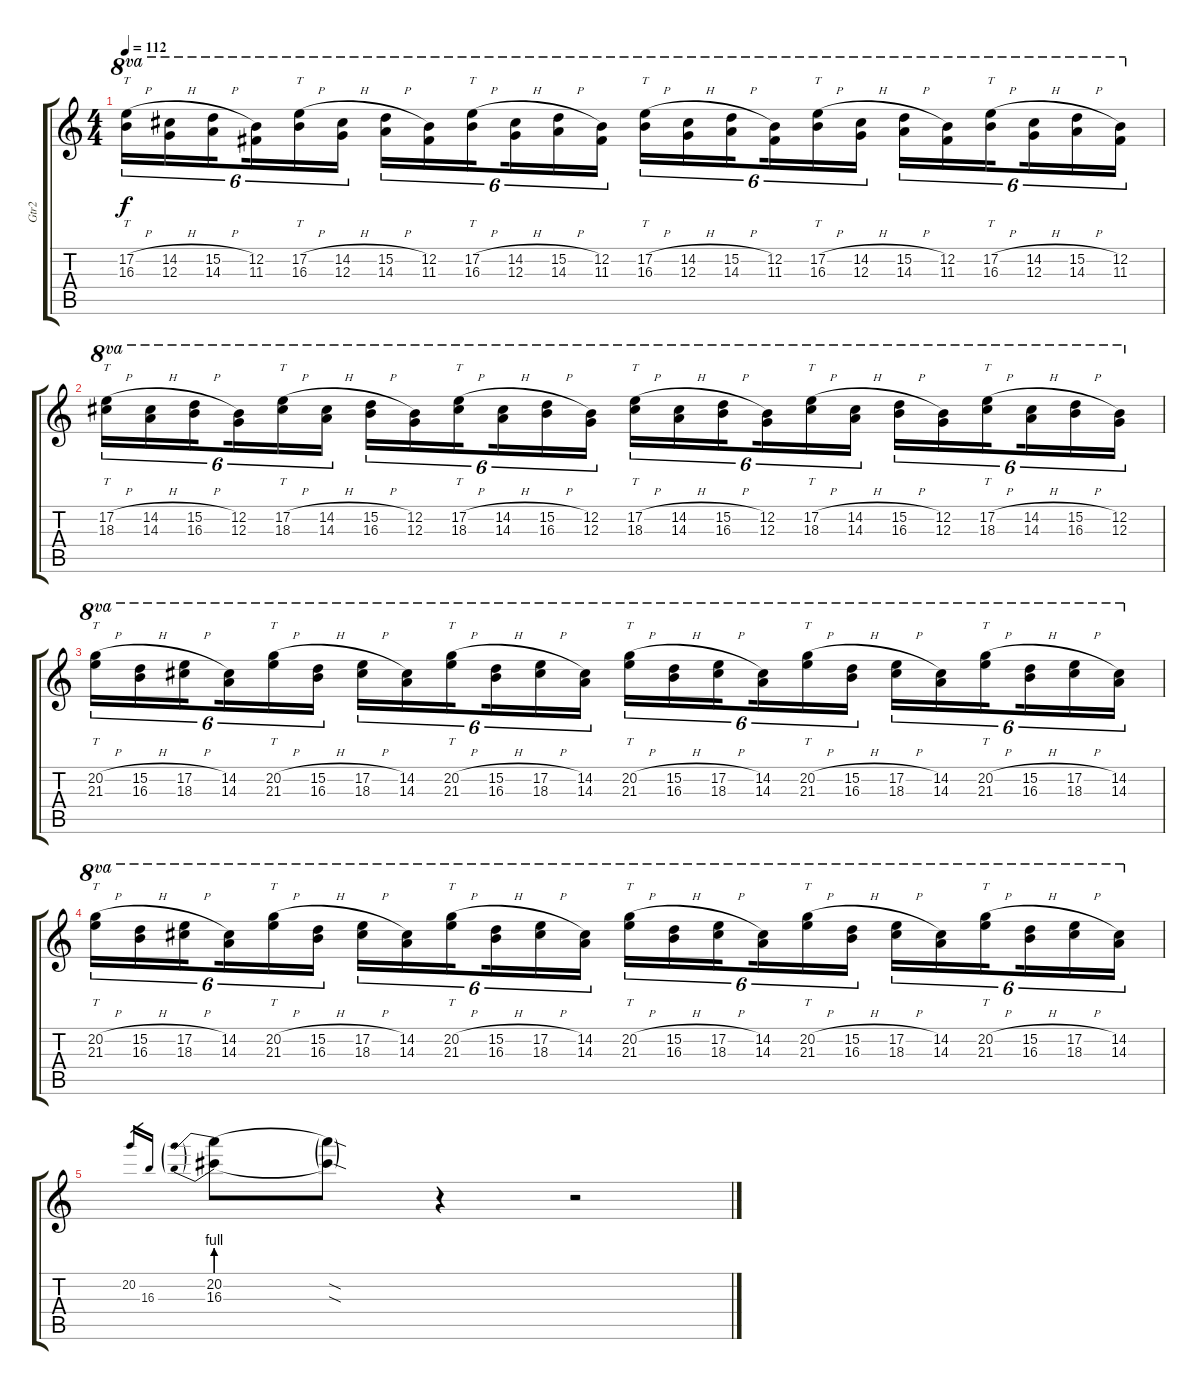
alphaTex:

\track ("Gtr2" "Gtr2") {instrument distortionguitar}
\staff {score tabs}
\tuning (E4 B3 G3 D3 A2 E2) {hide}
\ts (4 4)
\tempo 112
\clef g2
\ks c
(17.2{h} 16.3).16{tt tu (6 4) ot 8va dy f} (14.2{h} 12.3).16{tu (6 4) ot 8va} (15.2{h} 14.3).16{tu (6 4) ot 8va beam splitsecondary} (12.2 11.3).16{tu (6 4) ot 8va} (17.2{h} 16.3).16{tt tu (6 4) ot 8va} (14.2{h} 12.3).16{tu (6 4) ot 8va} (15.2{h} 14.3).16{tu (6 4) ot 8va} (12.2 11.3).16{tu (6 4) ot 8va} (17.2{h} 16.3).16{tt tu (6 4) ot 8va beam splitsecondary} (14.2{h} 12.3).16{tu (6 4) ot 8va} (15.2{h} 14.3).16{tu (6 4) ot 8va} (12.2 11.3).16{tu (6 4) ot 8va} (17.2{h} 16.3).16{tt tu (6 4) ot 8va} (14.2{h} 12.3).16{tu (6 4) ot 8va} (15.2{h} 14.3).16{tu (6 4) ot 8va beam splitsecondary} (12.2 11.3).16{tu (6 4) ot 8va} (17.2{h} 16.3).16{tt tu (6 4) ot 8va} (14.2{h} 12.3).16{tu (6 4) ot 8va} (15.2{h} 14.3).16{tu (6 4) ot 8va} (12.2 11.3).16{tu (6 4) ot 8va} (17.2{h} 16.3).16{tt tu (6 4) ot 8va beam splitsecondary} (14.2{h} 12.3).16{tu (6 4) ot 8va} (15.2{h} 14.3).16{tu (6 4) ot 8va} (12.2 11.3).16{tu (6 4) ot 8va} |
(17.2{h} 18.3).16{tt tu (6 4) ot 8va} (14.2{h} 14.3).16{tu (6 4) ot 8va} (15.2{h} 16.3).16{tu (6 4) ot 8va beam splitsecondary} (12.2 12.3).16{tu (6 4) ot 8va} (17.2{h} 18.3).16{tt tu (6 4) ot 8va} (14.2{h} 14.3).16{tu (6 4) ot 8va} (15.2{h} 16.3).16{tu (6 4) ot 8va} (12.2 12.3).16{tu (6 4) ot 8va} (17.2{h} 18.3).16{tt tu (6 4) ot 8va beam splitsecondary} (14.2{h} 14.3).16{tu (6 4) ot 8va} (15.2{h} 16.3).16{tu (6 4) ot 8va} (12.2 12.3).16{tu (6 4) ot 8va} (17.2{h} 18.3).16{tt tu (6 4) ot 8va} (14.2{h} 14.3).16{tu (6 4) ot 8va} (15.2{h} 16.3).16{tu (6 4) ot 8va beam splitsecondary} (12.2 12.3).16{tu (6 4) ot 8va} (17.2{h} 18.3).16{tt tu (6 4) ot 8va} (14.2{h} 14.3).16{tu (6 4) ot 8va} (15.2{h} 16.3).16{tu (6 4) ot 8va} (12.2 12.3).16{tu (6 4) ot 8va} (17.2{h} 18.3).16{tt tu (6 4) ot 8va beam splitsecondary} (14.2{h} 14.3).16{tu (6 4) ot 8va} (15.2{h} 16.3).16{tu (6 4) ot 8va} (12.2 12.3).16{tu (6 4) ot 8va} |
(20.2{h} 21.3).16{tt tu (6 4) ot 8va} (15.2{h} 16.3).16{tu (6 4) ot 8va} (17.2{h} 18.3).16{tu (6 4) ot 8va beam splitsecondary} (14.2 14.3).16{tu (6 4) ot 8va} (20.2{h} 21.3).16{tt tu (6 4) ot 8va} (15.2{h} 16.3).16{tu (6 4) ot 8va} (17.2{h} 18.3).16{tu (6 4) ot 8va} (14.2 14.3).16{tu (6 4) ot 8va} (20.2{h} 21.3).16{tt tu (6 4) ot 8va beam splitsecondary} (15.2{h} 16.3).16{tu (6 4) ot 8va} (17.2{h} 18.3).16{tu (6 4) ot 8va} (14.2 14.3).16{tu (6 4) ot 8va} (20.2{h} 21.3).16{tt tu (6 4) ot 8va} (15.2{h} 16.3).16{tu (6 4) ot 8va} (17.2{h} 18.3).16{tu (6 4) ot 8va beam splitsecondary} (14.2 14.3).16{tu (6 4) ot 8va} (20.2{h} 21.3).16{tt tu (6 4) ot 8va} (15.2{h} 16.3).16{tu (6 4) ot 8va} (17.2{h} 18.3).16{tu (6 4) ot 8va} (14.2 14.3).16{tu (6 4) ot 8va} (20.2{h} 21.3).16{tt tu (6 4) ot 8va beam splitsecondary} (15.2{h} 16.3).16{tu (6 4) ot 8va} (17.2{h} 18.3).16{tu (6 4) ot 8va} (14.2 14.3).16{tu (6 4) ot 8va} |
(20.2{h} 21.3).16{tt tu (6 4) ot 8va} (15.2{h} 16.3).16{tu (6 4) ot 8va} (17.2{h} 18.3).16{tu (6 4) ot 8va beam splitsecondary} (14.2 14.3).16{tu (6 4) ot 8va} (20.2{h} 21.3).16{tt tu (6 4) ot 8va} (15.2{h} 16.3).16{tu (6 4) ot 8va} (17.2{h} 18.3).16{tu (6 4) ot 8va} (14.2 14.3).16{tu (6 4) ot 8va} (20.2{h} 21.3).16{tt tu (6 4) ot 8va beam splitsecondary} (15.2{h} 16.3).16{tu (6 4) ot 8va} (17.2{h} 18.3).16{tu (6 4) ot 8va} (14.2 14.3).16{tu (6 4) ot 8va} (20.2{h} 21.3).16{tt tu (6 4) ot 8va} (15.2{h} 16.3).16{tu (6 4) ot 8va} (17.2{h} 18.3).16{tu (6 4) ot 8va beam splitsecondary} (14.2 14.3).16{tu (6 4) ot 8va} (20.2{h} 21.3).16{tt tu (6 4) ot 8va} (15.2{h} 16.3).16{tu (6 4) ot 8va} (17.2{h} 18.3).16{tu (6 4) ot 8va} (14.2 14.3).16{tu (6 4) ot 8va} (20.2{h} 21.3).16{tt tu (6 4) ot 8va beam splitsecondary} (15.2{h} 16.3).16{tu (6 4) ot 8va} (17.2{h} 18.3).16{tu (6 4) ot 8va} (14.2 14.3).16{tu (6 4) ot 8va} |
20.2.16{gr} 16.3.16{gr} (20.2{be (prebend 0 4 60 4)} 16.3{be (prebend 0 4 60 4)}).8 (20.2{sod t} 16.3{sod t}).8 r.4 r.2
